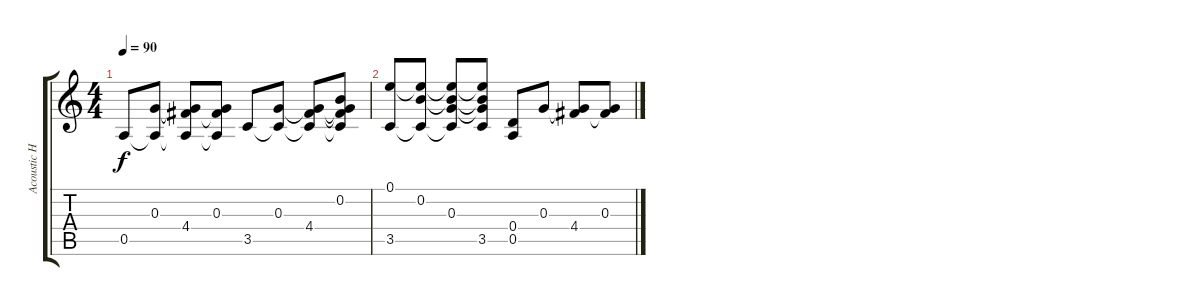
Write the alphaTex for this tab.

\track ("Acoustic Hipster" "Acoustic H") {instrument acousticguitarsteel}
\staff {score tabs}
\tuning (E4 B3 G3 D3 A2 E2) {hide}
\ts (4 4)
\tempo 90
\clef g2
\ks c
0.5.8{dy f} (0.3 0.5{t}).8 (0.3{t} 4.4 0.5{t}).8 (0.3 4.4{t} 0.5{t}).8 3.5.8 (0.3 3.5{t}).8 (0.3{t} 4.4 3.5{t}).8 (0.2 0.3{t} 4.4{t} 3.5{t}).8 |
(0.1 3.5).8 (0.1{t} 0.2 3.5{t}).8 (0.1{t} 0.2{t} 0.3 3.5{t}).8 (0.1{t} 0.2{t} 0.3{t} 3.5).8 (0.4 0.5).8 0.3.8 (0.3{t} 4.4).8 (0.3 4.4{t}).8
